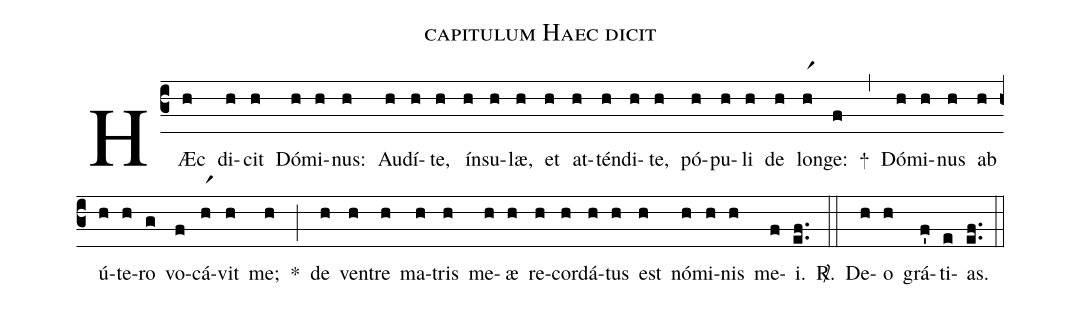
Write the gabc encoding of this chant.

name: capitulum Haec dicit;
%%
(c3)
HÆc(h) di(h)cit(h) Dó(h)mi(h)nus:(h) Au(h)dí(h)te,(h) ín(h)su(h)læ,(h) et(h) at(h)tén(h)di(h)te,(h) pó(h)pu(h)li(h) de(h) lon(hr1)ge:(f) +(,)
Dó(h)mi(h)nus(h) ab(h) ú(h)te(h)ro(g) vo(f)cá(hr1)vit(h) me;(h) *(;)
de(h) ven(h)tre(h) ma(h)tris(h) me(h)æ(h) re(h)cor(h)dá(h)tus(h) est(h) nó(h)mi(h)nis(h) me(f)i.(ef..) <sp>R/</sp>.(::)
De(h)o(h) grá(f')ti(e)as.(e.f.) (::)
